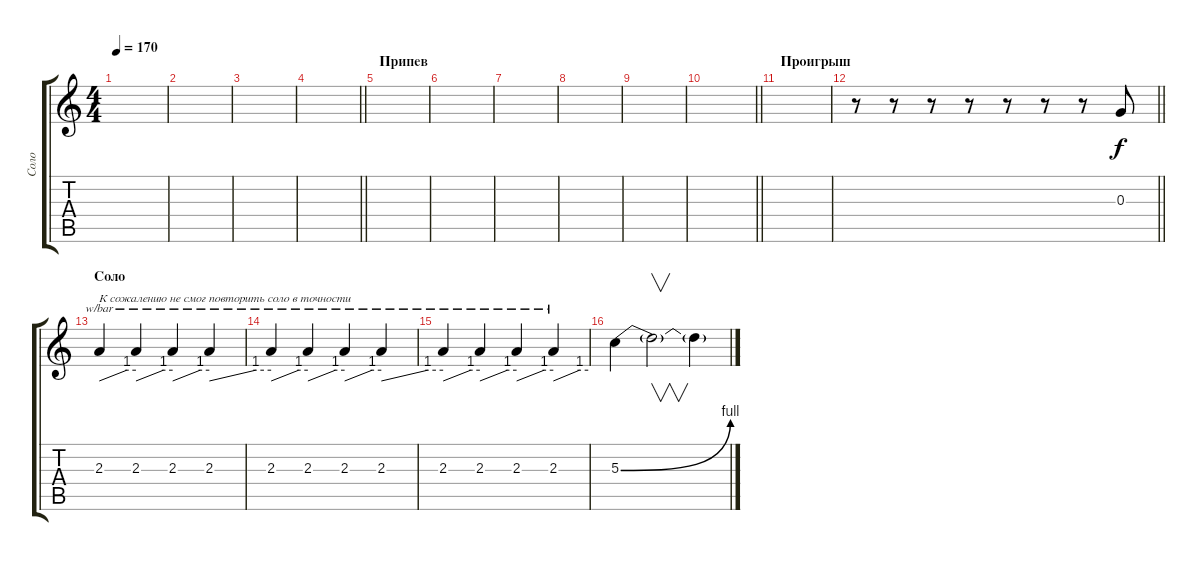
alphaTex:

\track ("Соло" "Соло") {instrument overdrivenguitar}
\staff {score tabs}
\tuning (E4 B3 G3 D3 A2 E2) {hide}
\ts (4 4)
\tempo 170
\clef g2
\ks c
|
|
|
\barLineRight lightlight
|
\section ("" "Припев")
|
|
|
|
|
\barLineRight lightlight
|
\section ("" "Проигрыш")
|
\barLineRight lightlight
r.8 r.8 r.8 r.8 r.8 r.8 r.8 0.3.8 |
\section ("" "Соло")
2.3.4{tbe (custom default 0 0 45 4 60 4) txt "К сожалению не смог повторить соло в точности"} 2.3.4{tbe (custom default 0 0 45 4 60 4)} 2.3.4{tbe (custom default 0 0 45 4 60 4)} 2.3.4{tbe (custom default 0 0 45 4 60 4)} |
2.3.4{tbe (custom default 0 0 45 4 60 4)} 2.3.4{tbe (custom default 0 0 45 4 60 4)} 2.3.4{tbe (custom default 0 0 45 4 60 4)} 2.3.4{tbe (custom default 0 0 45 4 60 4)} |
2.3.4{tbe (custom default 0 0 45 4 60 4)} 2.3.4{tbe (custom default 0 0 45 4 60 4)} 2.3.4{tbe (custom default 0 0 45 4 60 4)} 2.3.4{tbe (custom default 0 0 45 4 60 4)} |
5.3{be (bend 0 0 60 4)}.4 5.3{t}.2{v} 5.3{t}.4
